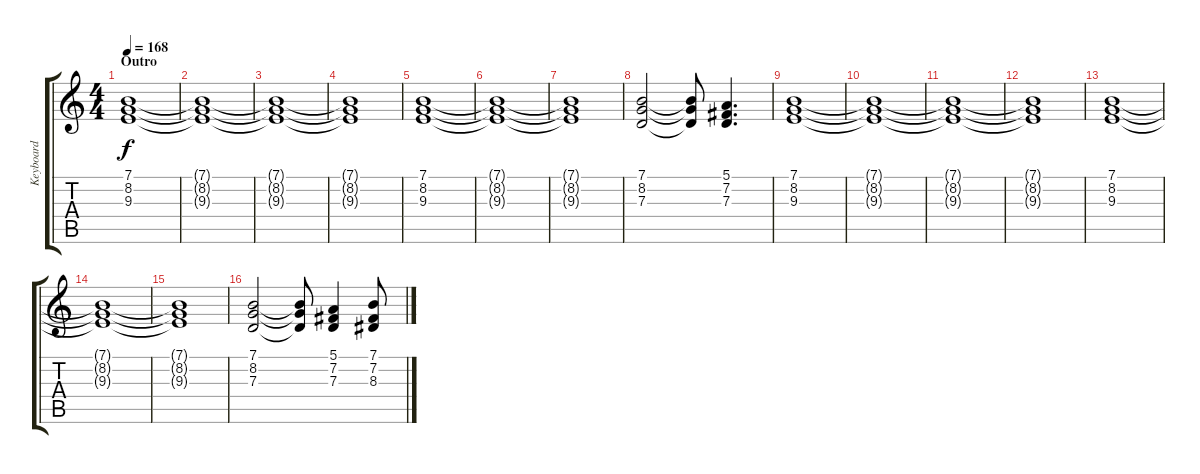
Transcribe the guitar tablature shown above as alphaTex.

\track ("Keyboard" "Keyboard") {instrument stringensemble1}
\staff {score tabs}
\tuning (E4 B3 G3 D3 A2 E2) {hide}
\ts (4 4)
\section ("" "Outro")
\tempo 168
\clef g2
\ks c
(7.1 8.2 9.3).1{dy f} |
(7.1{t} 8.2{t} 9.3{t}).1 |
(7.1{t} 8.2{t} 9.3{t}).1 |
(7.1{t} 8.2{t} 9.3{t}).1 |
(7.1 8.2 9.3).1 |
(7.1{t} 8.2{t} 9.3{t}).1 |
(7.1{t} 8.2{t} 9.3{t}).1 |
(7.1 8.2 7.3).2 (7.1{t} 8.2{t} 7.3{t}).8 (5.1 7.2 7.3).4{d} |
(7.1 8.2 9.3).1 |
(7.1{t} 8.2{t} 9.3{t}).1 |
(7.1{t} 8.2{t} 9.3{t}).1 |
(7.1{t} 8.2{t} 9.3{t}).1 |
(7.1 8.2 9.3).1 |
(7.1{t} 8.2{t} 9.3{t}).1 |
(7.1{t} 8.2{t} 9.3{t}).1 |
(7.1 8.2 7.3).2 (7.1{t} 8.2{t} 7.3{t}).8 (5.1 7.2 7.3).4 (7.1 7.2 8.3).8
